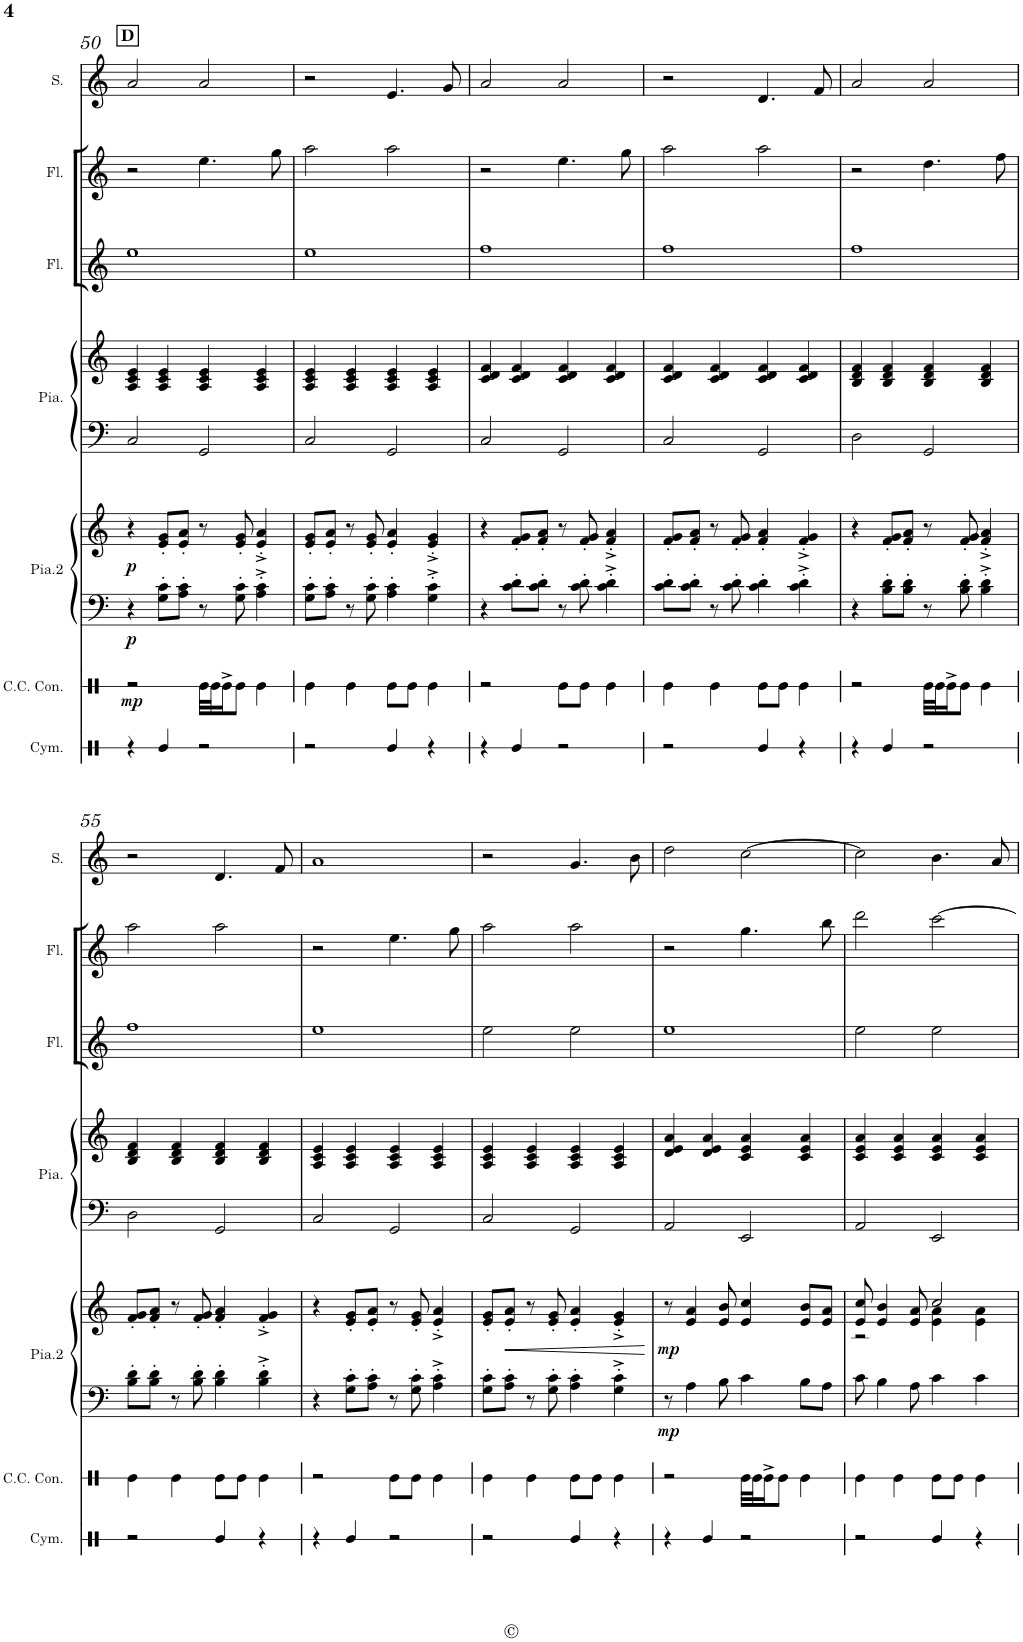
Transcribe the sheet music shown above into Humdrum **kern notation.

**kern	**kern	**dynam	**kern	**kern	**kern	**kern	**kern
*part5	*part5	*part5	*part4	*part4	*part3	*part2	*part1
*staff7	*staff6	*staff6/7	*staff5	*staff4	*staff3	*staff2	*staff1
*I"Piano2	*	*	*I"Piano	*	*I"Flûte	*I"Flûte	*I"Soprano
*I'Pia.2	*	*	*I'Pia.	*	*I'Fl.	*I'Fl.	*I'S.
!!LO:PB:g=z
*clefF4	*clefG2	*	*clefF4	*clefG2	*clefG2	*clefG2	*clefG2
*k[]	*k[]	*	*k[]	*k[]	*k[]	*k[]	*k[]
*M2/2	*M2/2	*	*M2/2	*M2/2	*M2/2	*M2/2	*M2/2
*met(c|)	*met(c|)	*	*met(c|)	*met(c|)	*met(c|)	*met(c|)	*met(c|)
!!LO:REH:place=s1:a:B:cj:fs=10.3:t=D
=50	=50	=50	=50	=50	=50	=50	=50
*	*	*	*	*^	*	*	*
!	!	!LO:DY:b=2	!	!	!	!	!	!
!	!	!LO:DY:n=1:b	!	!	!	!	!	!
4r	4r	p p	2C/	1ryy	4A/ 4c/ 4e/	1ee	2r	2a/
8G\' 8c\'L	8e/' 8g/'L	.	.	.	4A/ 4c/ 4e/	.	.	.
8A\' 8c\'J	8e/' 8a/'J	.	.	.	.	.	.	.
8r	8r	.	2GG/	.	4A/ 4c/ 4e/	.	4.ee\	2a/
8G\' 8c\'	8e/' 8g/'	.	.	.	.	.	.	.
4A\'^ 4c\'^	4e/'^ 4a/'^	.	.	.	4A/ 4c/ 4e/	.	.	.
.	.	.	.	.	.	.	8gg\	.
=51	=51	=51	=51	=51	=51	=51	=51	=51
8G\' 8c\'L	8e/' 8g/'L	.	2C/	1ryy	4A/ 4c/ 4e/	1ee	2aa\	2r
8A\' 8c\'J	8e/' 8a/'J	.	.	.	.	.	.	.
8r	8r	.	.	.	4A/ 4c/ 4e/	.	.	.
8G\' 8c\'	8e/' 8g/'	.	.	.	.	.	.	.
4A\' 4c\'	4e/' 4a/'	.	2GG/	.	4A/ 4c/ 4e/	.	2aa\	4.e/
4G\'^ 4c\'^	4e/'^ 4g/'^	.	.	.	4A/ 4c/ 4e/	.	.	.
.	.	.	.	.	.	.	.	8g/
=52	=52	=52	=52	=52	=52	=52	=52	=52
4r	4r	.	2C/	1ryy	4c/ 4d/ 4f/	1ff	2r	2a/
8c\' 8d\'L	8f/' 8g/'L	.	.	.	4c/ 4d/ 4f/	.	.	.
8c\' 8d\'J	8f/' 8a/'J	.	.	.	.	.	.	.
8r	8r	.	2GG/	.	4c/ 4d/ 4f/	.	4.ee\	2a/
8c\' 8d\'	8f/' 8g/'	.	.	.	.	.	.	.
4c\'^ 4d\'^	4f/'^ 4a/'^	.	.	.	4c/ 4d/ 4f/	.	.	.
.	.	.	.	.	.	.	8gg\	.
=53	=53	=53	=53	=53	=53	=53	=53	=53
8c\' 8d\'L	8f/' 8g/'L	.	2C/	1ryy	4c/ 4d/ 4f/	1ff	2aa\	2r
8c\' 8d\'J	8f/' 8a/'J	.	.	.	.	.	.	.
8r	8r	.	.	.	4c/ 4d/ 4f/	.	.	.
8c\' 8d\'	8f/' 8g/'	.	.	.	.	.	.	.
4c\' 4d\'	4f/' 4a/'	.	2GG/	.	4c/ 4d/ 4f/	.	2aa\	4.d/
4c\'^ 4d\'^	4f/'^ 4g/'^	.	.	.	4c/ 4d/ 4f/	.	.	.
.	.	.	.	.	.	.	.	8f/
=54	=54	=54	=54	=54	=54	=54	=54	=54
4r	4r	.	2D\	1ryy	4B/ 4d/ 4f/	1ff	2r	2a/
8B\' 8d\'L	8f/' 8g/'L	.	.	.	4B/ 4d/ 4f/	.	.	.
8B\' 8d\'J	8f/' 8a/'J	.	.	.	.	.	.	.
8r	8r	.	2GG/	.	4B/ 4d/ 4f/	.	4.dd\	2a/
8B\' 8d\'	8f/' 8g/'	.	.	.	.	.	.	.
4B\'^ 4d\'^	4f/'^ 4a/'^	.	.	.	4B/ 4d/ 4f/	.	.	.
.	.	.	.	.	.	.	8ff\	.
!!LO:LB:g=z
=55	=55	=55	=55	=55	=55	=55	=55	=55
8B\' 8d\'L	8f/' 8g/'L	.	2D\	1ryy	4B/ 4d/ 4f/	1ff	2aa\	2r
8B\' 8d\'J	8f/' 8a/'J	.	.	.	.	.	.	.
8r	8r	.	.	.	4B/ 4d/ 4f/	.	.	.
8B\' 8d\'	8f/' 8g/'	.	.	.	.	.	.	.
4B\' 4d\'	4f/' 4a/'	.	2GG/	.	4B/ 4d/ 4f/	.	2aa\	4.d/
4B\'^ 4d\'^	4f/'^ 4g/'^	.	.	.	4B/ 4d/ 4f/	.	.	.
.	.	.	.	.	.	.	.	8f/
=56	=56	=56	=56	=56	=56	=56	=56	=56
4r	4r	.	2C/	1ryy	4A/ 4c/ 4e/	1ee	2r	1a
8G\' 8c\'L	8e/' 8g/'L	.	.	.	4A/ 4c/ 4e/	.	.	.
8A\' 8c\'J	8e/' 8a/'J	.	.	.	.	.	.	.
8r	8r	.	2GG/	.	4A/ 4c/ 4e/	.	4.ee\	.
8G\' 8c\'	8e/' 8g/'	.	.	.	.	.	.	.
4A\'^ 4c\'^	4e/'^ 4a/'^	.	.	.	4A/ 4c/ 4e/	.	.	.
.	.	.	.	.	.	.	8gg\	.
=57	=57	=57	=57	=57	=57	=57	=57	=57
8G\' 8c\'L	8e/' 8g/'L	.	2C/	1ryy	4A/ 4c/ 4e/	2ee\	2aa\	2r
!	!	!LO:HP:b	!	!	!	!	!	!
8A\' 8c\'J	8e/' 8a/'J	<	.	.	.	.	.	.
8r	8r	.	.	.	4A/ 4c/ 4e/	.	.	.
8G\' 8c\'	8e/' 8g/'	.	.	.	.	.	.	.
4A\' 4c\'	4e/' 4a/'	.	2GG/	.	4A/ 4c/ 4e/	2ee\	2aa\	4.g/
4G\'^ 4c\'^	4e/'^ 4g/'^	.	.	.	4A/ 4c/ 4e/	.	.	.
.	.	.	.	.	.	.	.	8b\
*	*	*	*	*v	*v	*	*	*
.	.	[	.	.	.	.	.
=58	=58	=58	=58	=58	=58	=58	=58
!	!	!LO:DY:b=2	!	!	!	!	!
!	!	!LO:DY:n=1:b	!	!	!	!	!
8r	8r	mp mp	2AA/	4d/ 4e/ 4a/	1ee	2r	2dd\
4A\	4e/ 4a/	.	.	.	.	.	.
.	.	.	.	4d/ 4e/ 4a/	.	.	.
8B\	8e/ 8b/	.	.	.	.	.	.
4c\	4e/ 4cc/	.	2EE/	4c/ 4e/ 4a/	.	4.gg\	[2cc\
8B\L	8e/ 8b/L	.	.	4c/ 4e/ 4a/	.	.	.
8A\J	8e/ 8a/J	.	.	.	.	8bb\	.
=59	=59	=59	=59	=59	=59	=59	=59
*	*^	*	*	*	*	*	*
8c\	8e/ 8cc/	2r	.	2AA/	4c/ 4e/ 4a/	2ee\	2ddd\	2cc\]
4B\	4e/ 4b/	.	.	.	.	.	.	.
.	.	.	.	.	4c/ 4e/ 4a/	.	.	.
8A\	8e/ 8a/	.	.	.	.	.	.	.
4c\	2cc/	4e\ 4a\	.	2EE/	4c/ 4e/ 4a/	2ee\	[2ccc\	4.b\
4c\	.	4e\ 4a\	.	.	4c/ 4e/ 4a/	.	.	.
.	.	.	.	.	.	.	.	8a/
*	*v	*v	*	*	*	*	*	*
=	=	=	=	=	=	=	=
*-	*-	*-	*-	*-	*-	*-	*-
